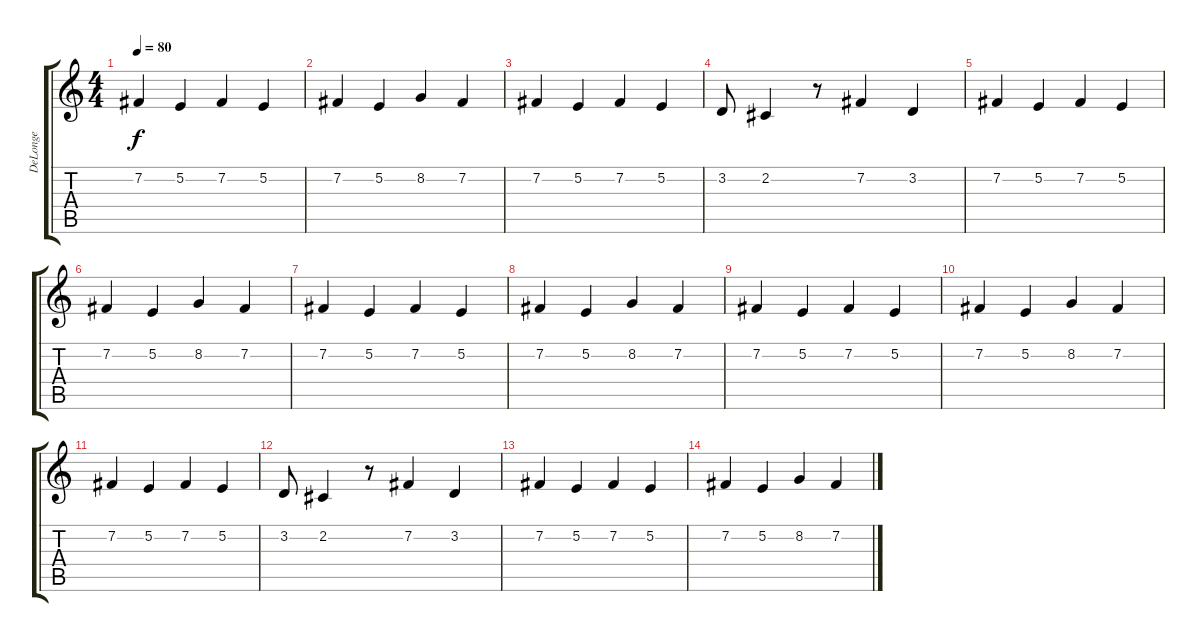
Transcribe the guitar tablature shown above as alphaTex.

\track ("DeLonge" "DeLonge") {instrument electricgrandpiano}
\staff {score tabs}
\tuning (E4 B3 G3 D3 A2 E2) {hide}
\ts (4 4)
\tempo 80
\clef g2
\ks c
7.2.4{dy f} 5.2.4 7.2.4 5.2.4 |
7.2.4 5.2.4 8.2.4 7.2.4 |
7.2.4 5.2.4 7.2.4 5.2.4 |
3.2.8 2.2.4 r.8 7.2.4 3.2.4 |
7.2.4 5.2.4 7.2.4 5.2.4 |
7.2.4 5.2.4 8.2.4 7.2.4 |
7.2.4 5.2.4 7.2.4 5.2.4 |
7.2.4 5.2.4 8.2.4 7.2.4 |
7.2.4 5.2.4 7.2.4 5.2.4 |
7.2.4 5.2.4 8.2.4 7.2.4 |
7.2.4 5.2.4 7.2.4 5.2.4 |
3.2.8 2.2.4 r.8 7.2.4 3.2.4 |
7.2.4 5.2.4 7.2.4 5.2.4 |
7.2.4 5.2.4 8.2.4 7.2.4
